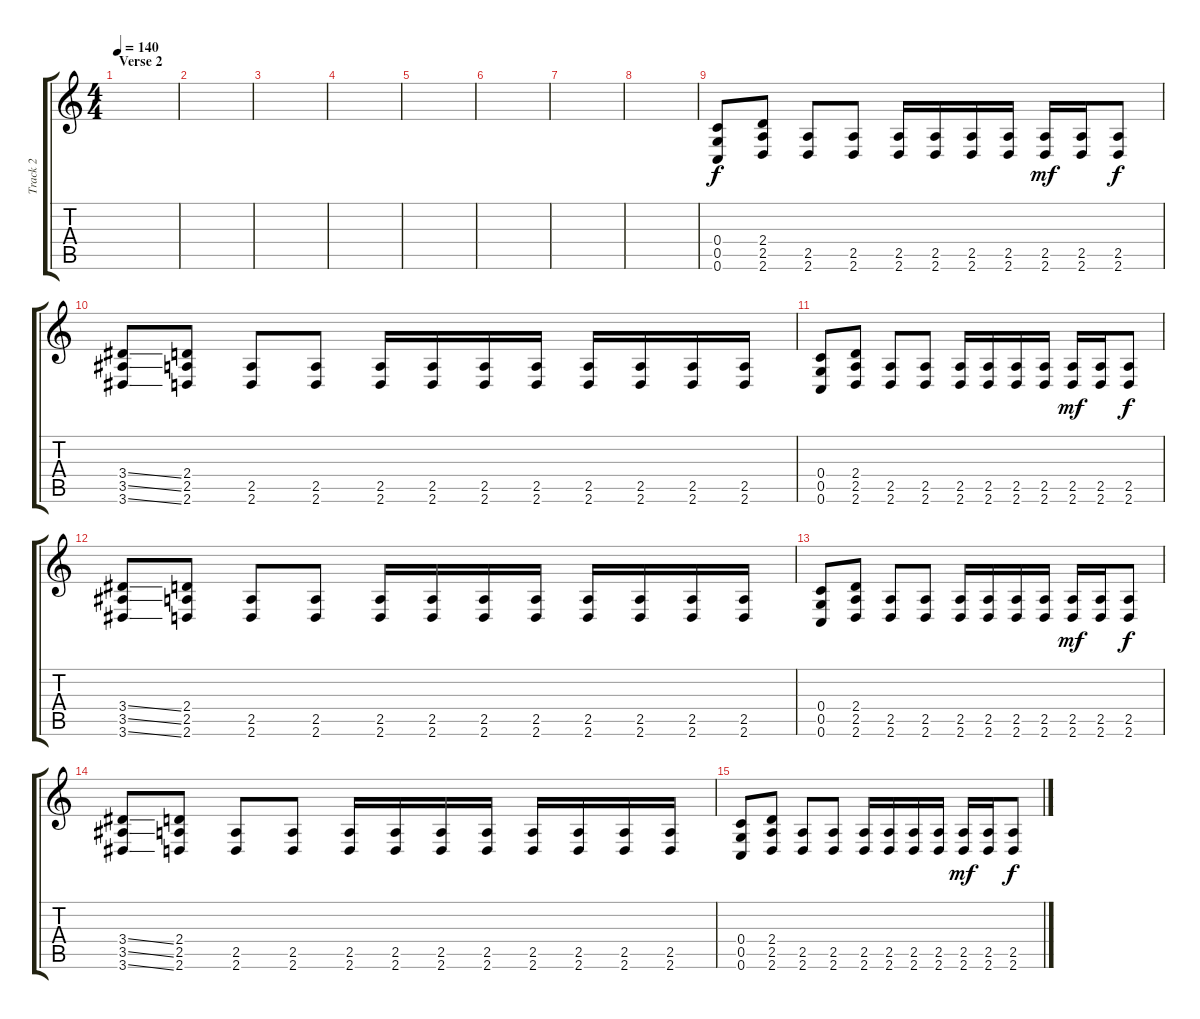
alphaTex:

\track ("Track 2" "Track 2") {instrument distortionguitar}
\staff {score tabs}
\tuning (D4 A3 F3 C3 G2 C2) {hide}
\ts (4 4)
\section ("" "Verse 2")
\tempo 140
\clef g2
\ks c
|
|
|
|
|
|
|
|
(0.4 0.5 0.6).8 (2.4 2.5 2.6).8 (2.5 2.6).8 (2.5 2.6).8 (2.5 2.6).16 (2.5 2.6).16 (2.5 2.6).16 (2.5 2.6).16 (2.5 2.6).16{dy mf} (2.5 2.6).16 (2.5 2.6).8{dy f} |
(3.4{ss} 3.5{ss} 3.6{ss}).8 (2.4 2.5 2.6).8 (2.5 2.6).8 (2.5 2.6).8 (2.5 2.6).16 (2.5 2.6).16 (2.5 2.6).16 (2.5 2.6).16 (2.5 2.6).16 (2.5 2.6).16 (2.5 2.6).16 (2.5 2.6).16 |
(0.4 0.5 0.6).8 (2.4 2.5 2.6).8 (2.5 2.6).8 (2.5 2.6).8 (2.5 2.6).16 (2.5 2.6).16 (2.5 2.6).16 (2.5 2.6).16 (2.5 2.6).16{dy mf} (2.5 2.6).16 (2.5 2.6).8{dy f} |
(3.4{ss} 3.5{ss} 3.6{ss}).8 (2.4 2.5 2.6).8 (2.5 2.6).8 (2.5 2.6).8 (2.5 2.6).16 (2.5 2.6).16 (2.5 2.6).16 (2.5 2.6).16 (2.5 2.6).16 (2.5 2.6).16 (2.5 2.6).16 (2.5 2.6).16 |
(0.4 0.5 0.6).8 (2.4 2.5 2.6).8 (2.5 2.6).8 (2.5 2.6).8 (2.5 2.6).16 (2.5 2.6).16 (2.5 2.6).16 (2.5 2.6).16 (2.5 2.6).16{dy mf} (2.5 2.6).16 (2.5 2.6).8{dy f} |
(3.4{ss} 3.5{ss} 3.6{ss}).8 (2.4 2.5 2.6).8 (2.5 2.6).8 (2.5 2.6).8 (2.5 2.6).16 (2.5 2.6).16 (2.5 2.6).16 (2.5 2.6).16 (2.5 2.6).16 (2.5 2.6).16 (2.5 2.6).16 (2.5 2.6).16 |
(0.4 0.5 0.6).8 (2.4 2.5 2.6).8 (2.5 2.6).8 (2.5 2.6).8 (2.5 2.6).16 (2.5 2.6).16 (2.5 2.6).16 (2.5 2.6).16 (2.5 2.6).16{dy mf} (2.5 2.6).16 (2.5 2.6).8{dy f}
